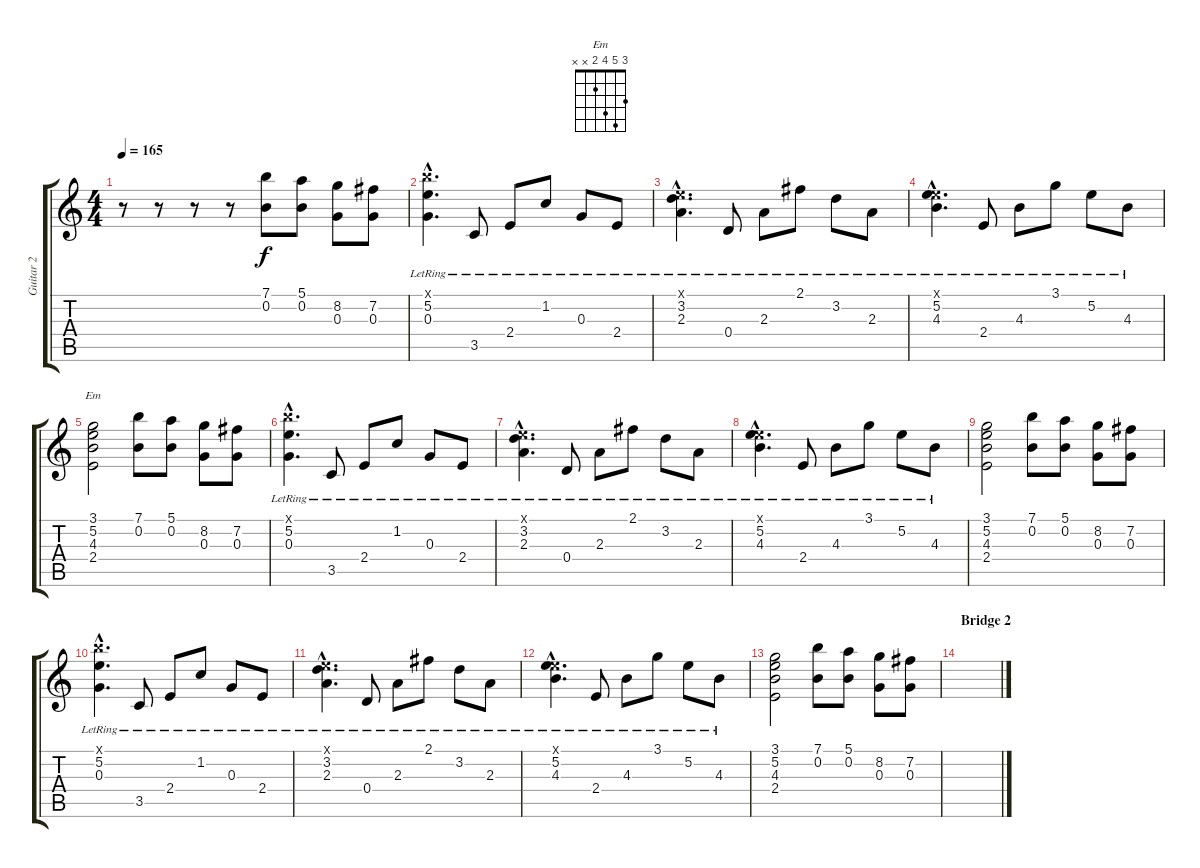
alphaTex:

\track ("Guitar 2" "Guitar 2") {instrument electricguitarclean}
\staff {score tabs}
\tuning (E4 B3 G3 D3 A2 E2) {hide}
\chord ("Em" 3 5 4 2 x x)
\ts (4 4)
\tempo 165
\clef g2
\ks c
r.8{dy f} r.8 r.8 r.8 (7.1 0.2).8 (5.1 0.2).8 (8.2 0.3).8 (7.2 0.3).8 |
(7.1{hac x} 5.2{hac lr} 0.3{hac lr}).4{d} 3.5{lr}.8 2.4{lr}.8 1.2{lr}.8 0.3{lr}.8 2.4{lr}.8 |
(0.1{hac x} 3.2{hac lr} 2.3{hac lr}).4{d} 0.4{lr}.8 2.3{lr}.8 2.1{lr}.8 3.2{lr}.8 2.3{lr}.8 |
(0.1{hac x} 5.2{hac lr} 4.3{hac lr}).4{d} 2.4{lr}.8 4.3{lr}.8 3.1{lr}.8 5.2{lr}.8 4.3{lr}.8 |
(3.1 5.2 4.3 2.4).2{ch "Em"} (7.1 0.2).8 (5.1 0.2).8 (8.2 0.3).8 (7.2 0.3).8 |
(7.1{hac x} 5.2{hac lr} 0.3{hac lr}).4{d} 3.5{lr}.8 2.4{lr}.8 1.2{lr}.8 0.3{lr}.8 2.4{lr}.8 |
(0.1{hac x} 3.2{hac lr} 2.3{hac lr}).4{d} 0.4{lr}.8 2.3{lr}.8 2.1{lr}.8 3.2{lr}.8 2.3{lr}.8 |
(0.1{hac x} 5.2{hac lr} 4.3{hac lr}).4{d} 2.4{lr}.8 4.3{lr}.8 3.1{lr}.8 5.2{lr}.8 4.3{lr}.8 |
(3.1 5.2 4.3 2.4).2 (7.1 0.2).8 (5.1 0.2).8 (8.2 0.3).8 (7.2 0.3).8 |
(7.1{hac x} 5.2{hac lr} 0.3{hac lr}).4{d} 3.5{lr}.8 2.4{lr}.8 1.2{lr}.8 0.3{lr}.8 2.4{lr}.8 |
(0.1{hac x} 3.2{hac lr} 2.3{hac lr}).4{d} 0.4{lr}.8 2.3{lr}.8 2.1{lr}.8 3.2{lr}.8 2.3{lr}.8 |
(0.1{hac x} 5.2{hac lr} 4.3{hac lr}).4{d} 2.4{lr}.8 4.3{lr}.8 3.1{lr}.8 5.2{lr}.8 4.3{lr}.8 |
(3.1 5.2 4.3 2.4).2 (7.1 0.2).8 (5.1 0.2).8 (8.2 0.3).8 (7.2 0.3).8 |
\section ("" "Bridge 2")
